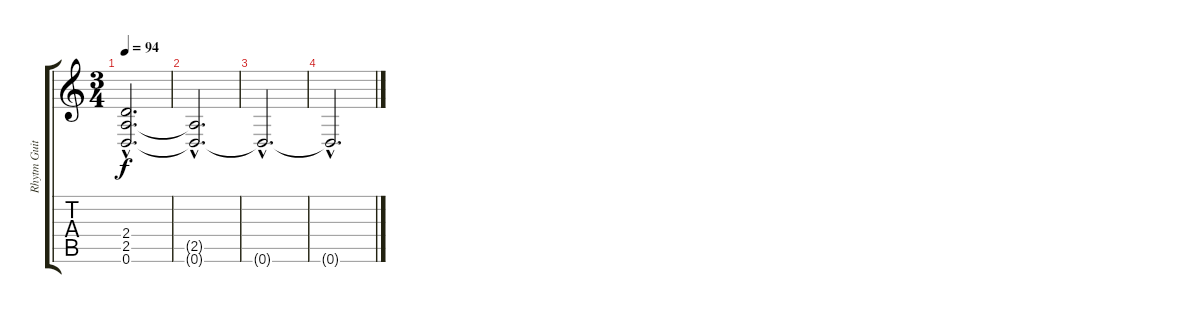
\track ("Rhytm Guitar" "Rhytm Guit") {instrument overdrivenguitar}
\staff {score tabs}
\tuning (D4 A3 F3 C3 G2 D2) {hide}
\ts (3 4)
\tempo 94
\clef g2
\ks c
(2.4{hac} 2.5{hac} 0.6{hac}).2{d dy f} |
(2.5{hac t} 0.6{hac t}).2{d} |
0.6{hac t}.2{d} |
0.6{hac t}.2{d}
